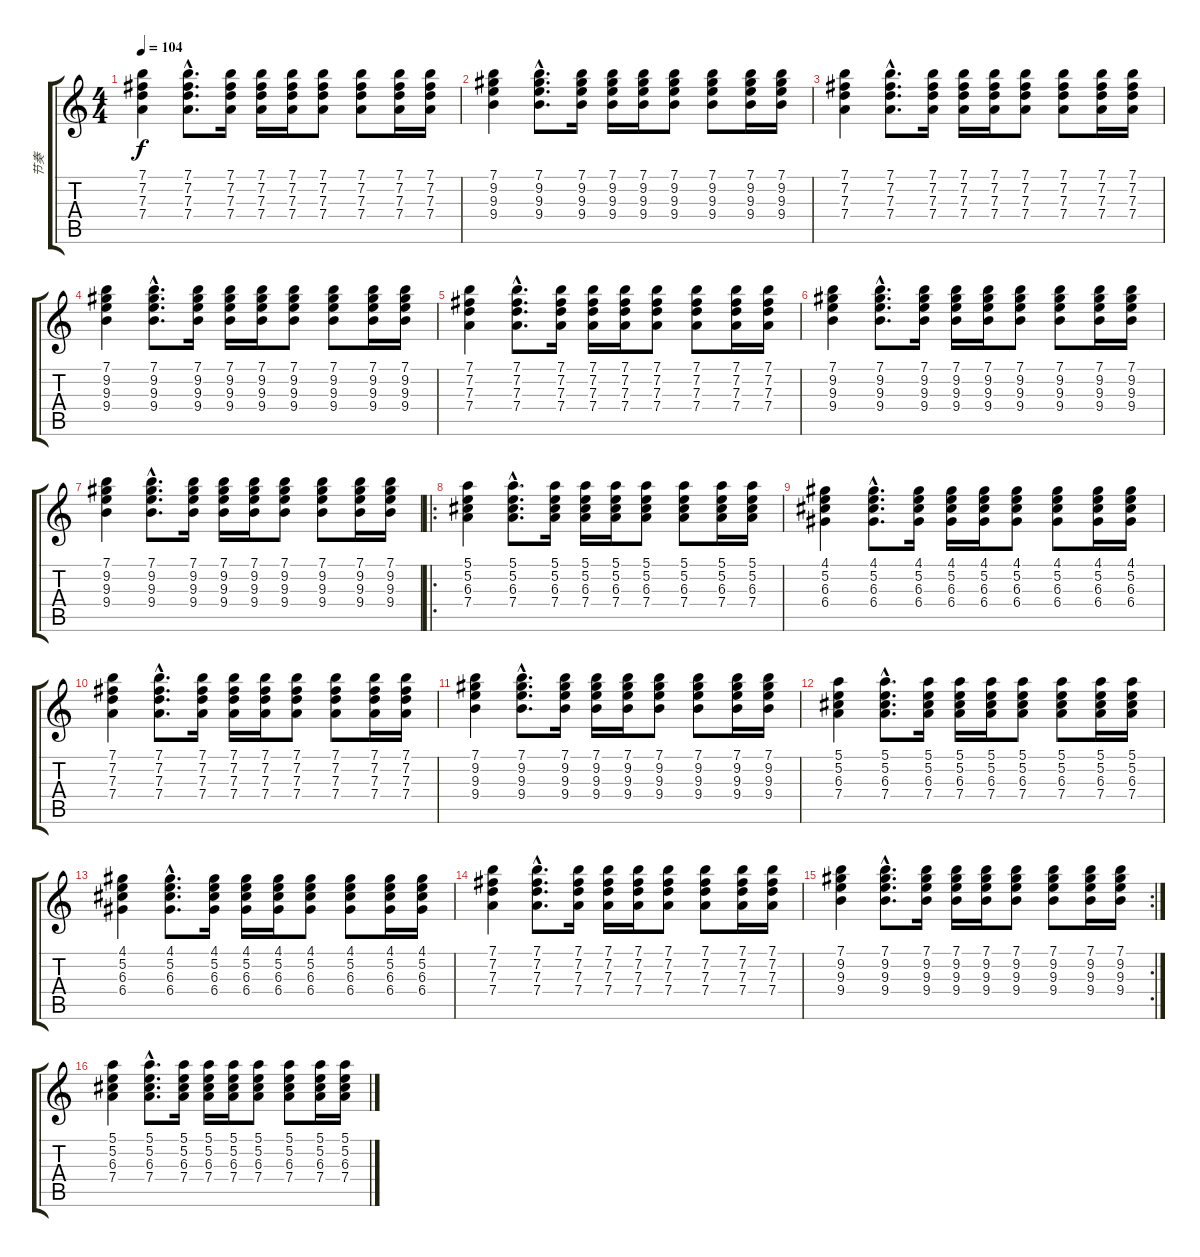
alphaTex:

\track ("节奏" "节奏") {instrument acousticguitarsteel}
\staff {score tabs}
\tuning (E4 B3 G3 D3 A2 E2) {hide}
\ts (4 4)
\tempo 104
\clef g2
\ks c
(7.1 7.2 7.3 7.4).4{dy f} (7.1{hac} 7.2 7.3{hac} 7.4{hac}).8{d} (7.1 7.2 7.3 7.4).16 (7.1 7.2 7.3 7.4).16 (7.1 7.2 7.3 7.4).16 (7.1 7.2 7.3 7.4).8 (7.1 7.2 7.3 7.4).8 (7.1 7.2 7.3 7.4).16 (7.1 7.2 7.3 7.4).16 |
(7.1 9.2 9.3 9.4).4 (7.1{hac} 9.2 9.3{hac} 9.4{hac}).8{d} (7.1 9.2 9.3 9.4).16 (7.1 9.2 9.3 9.4).16 (7.1 9.2 9.3 9.4).16 (7.1 9.2 9.3 9.4).8 (7.1 9.2 9.3 9.4).8 (7.1 9.2 9.3 9.4).16 (7.1 9.2 9.3 9.4).16 |
(7.1 7.2 7.3 7.4).4 (7.1{hac} 7.2 7.3{hac} 7.4{hac}).8{d} (7.1 7.2 7.3 7.4).16 (7.1 7.2 7.3 7.4).16 (7.1 7.2 7.3 7.4).16 (7.1 7.2 7.3 7.4).8 (7.1 7.2 7.3 7.4).8 (7.1 7.2 7.3 7.4).16 (7.1 7.2 7.3 7.4).16 |
(7.1 9.2 9.3 9.4).4 (7.1{hac} 9.2 9.3{hac} 9.4{hac}).8{d} (7.1 9.2 9.3 9.4).16 (7.1 9.2 9.3 9.4).16 (7.1 9.2 9.3 9.4).16 (7.1 9.2 9.3 9.4).8 (7.1 9.2 9.3 9.4).8 (7.1 9.2 9.3 9.4).16 (7.1 9.2 9.3 9.4).16 |
(7.1 7.2 7.3 7.4).4 (7.1{hac} 7.2 7.3{hac} 7.4{hac}).8{d} (7.1 7.2 7.3 7.4).16 (7.1 7.2 7.3 7.4).16 (7.1 7.2 7.3 7.4).16 (7.1 7.2 7.3 7.4).8 (7.1 7.2 7.3 7.4).8 (7.1 7.2 7.3 7.4).16 (7.1 7.2 7.3 7.4).16 |
(7.1 9.2 9.3 9.4).4 (7.1{hac} 9.2 9.3{hac} 9.4{hac}).8{d} (7.1 9.2 9.3 9.4).16 (7.1 9.2 9.3 9.4).16 (7.1 9.2 9.3 9.4).16 (7.1 9.2 9.3 9.4).8 (7.1 9.2 9.3 9.4).8 (7.1 9.2 9.3 9.4).16 (7.1 9.2 9.3 9.4).16 |
(7.1 9.2 9.3 9.4).4 (7.1{hac} 9.2 9.3{hac} 9.4{hac}).8{d} (7.1 9.2 9.3 9.4).16 (7.1 9.2 9.3 9.4).16 (7.1 9.2 9.3 9.4).16 (7.1 9.2 9.3 9.4).8 (7.1 9.2 9.3 9.4).8 (7.1 9.2 9.3 9.4).16 (7.1 9.2 9.3 9.4).16 |
\ro
(5.1 5.2 6.3 7.4).4 (5.1{hac} 5.2 6.3{hac} 7.4{hac}).8{d} (5.1 5.2 6.3 7.4).16 (5.1 5.2 6.3 7.4).16 (5.1 5.2 6.3 7.4).16 (5.1 5.2 6.3 7.4).8 (5.1 5.2 6.3 7.4).8 (5.1 5.2 6.3 7.4).16 (5.1 5.2 6.3 7.4).16 |
(4.1 5.2 6.3 6.4).4 (4.1{hac} 5.2 6.3{hac} 6.4{hac}).8{d} (4.1 5.2 6.3 6.4).16 (4.1 5.2 6.3 6.4).16 (4.1 5.2 6.3 6.4).16 (4.1 5.2 6.3 6.4).8 (4.1 5.2 6.3 6.4).8 (4.1 5.2 6.3 6.4).16 (4.1 5.2 6.3 6.4).16 |
(7.1 7.2 7.3 7.4).4 (7.1{hac} 7.2 7.3{hac} 7.4{hac}).8{d} (7.1 7.2 7.3 7.4).16 (7.1 7.2 7.3 7.4).16 (7.1 7.2 7.3 7.4).16 (7.1 7.2 7.3 7.4).8 (7.1 7.2 7.3 7.4).8 (7.1 7.2 7.3 7.4).16 (7.1 7.2 7.3 7.4).16 |
(7.1 9.2 9.3 9.4).4 (7.1{hac} 9.2 9.3{hac} 9.4{hac}).8{d} (7.1 9.2 9.3 9.4).16 (7.1 9.2 9.3 9.4).16 (7.1 9.2 9.3 9.4).16 (7.1 9.2 9.3 9.4).8 (7.1 9.2 9.3 9.4).8 (7.1 9.2 9.3 9.4).16 (7.1 9.2 9.3 9.4).16 |
(5.1 5.2 6.3 7.4).4 (5.1{hac} 5.2 6.3{hac} 7.4{hac}).8{d} (5.1 5.2 6.3 7.4).16 (5.1 5.2 6.3 7.4).16 (5.1 5.2 6.3 7.4).16 (5.1 5.2 6.3 7.4).8 (5.1 5.2 6.3 7.4).8 (5.1 5.2 6.3 7.4).16 (5.1 5.2 6.3 7.4).16 |
(4.1 5.2 6.3 6.4).4 (4.1{hac} 5.2 6.3{hac} 6.4{hac}).8{d} (4.1 5.2 6.3 6.4).16 (4.1 5.2 6.3 6.4).16 (4.1 5.2 6.3 6.4).16 (4.1 5.2 6.3 6.4).8 (4.1 5.2 6.3 6.4).8 (4.1 5.2 6.3 6.4).16 (4.1 5.2 6.3 6.4).16 |
(7.1 7.2 7.3 7.4).4 (7.1{hac} 7.2 7.3{hac} 7.4{hac}).8{d} (7.1 7.2 7.3 7.4).16 (7.1 7.2 7.3 7.4).16 (7.1 7.2 7.3 7.4).16 (7.1 7.2 7.3 7.4).8 (7.1 7.2 7.3 7.4).8 (7.1 7.2 7.3 7.4).16 (7.1 7.2 7.3 7.4).16 |
\rc 2
(7.1 9.2 9.3 9.4).4 (7.1{hac} 9.2 9.3{hac} 9.4{hac}).8{d} (7.1 9.2 9.3 9.4).16 (7.1 9.2 9.3 9.4).16 (7.1 9.2 9.3 9.4).16 (7.1 9.2 9.3 9.4).8 (7.1 9.2 9.3 9.4).8 (7.1 9.2 9.3 9.4).16 (7.1 9.2 9.3 9.4).16 |
(5.1 5.2 6.3 7.4).4 (5.1{hac} 5.2 6.3{hac} 7.4{hac}).8{d} (5.1 5.2 6.3 7.4).16 (5.1 5.2 6.3 7.4).16 (5.1 5.2 6.3 7.4).16 (5.1 5.2 6.3 7.4).8 (5.1 5.2 6.3 7.4).8 (5.1 5.2 6.3 7.4).16 (5.1 5.2 6.3 7.4).16
